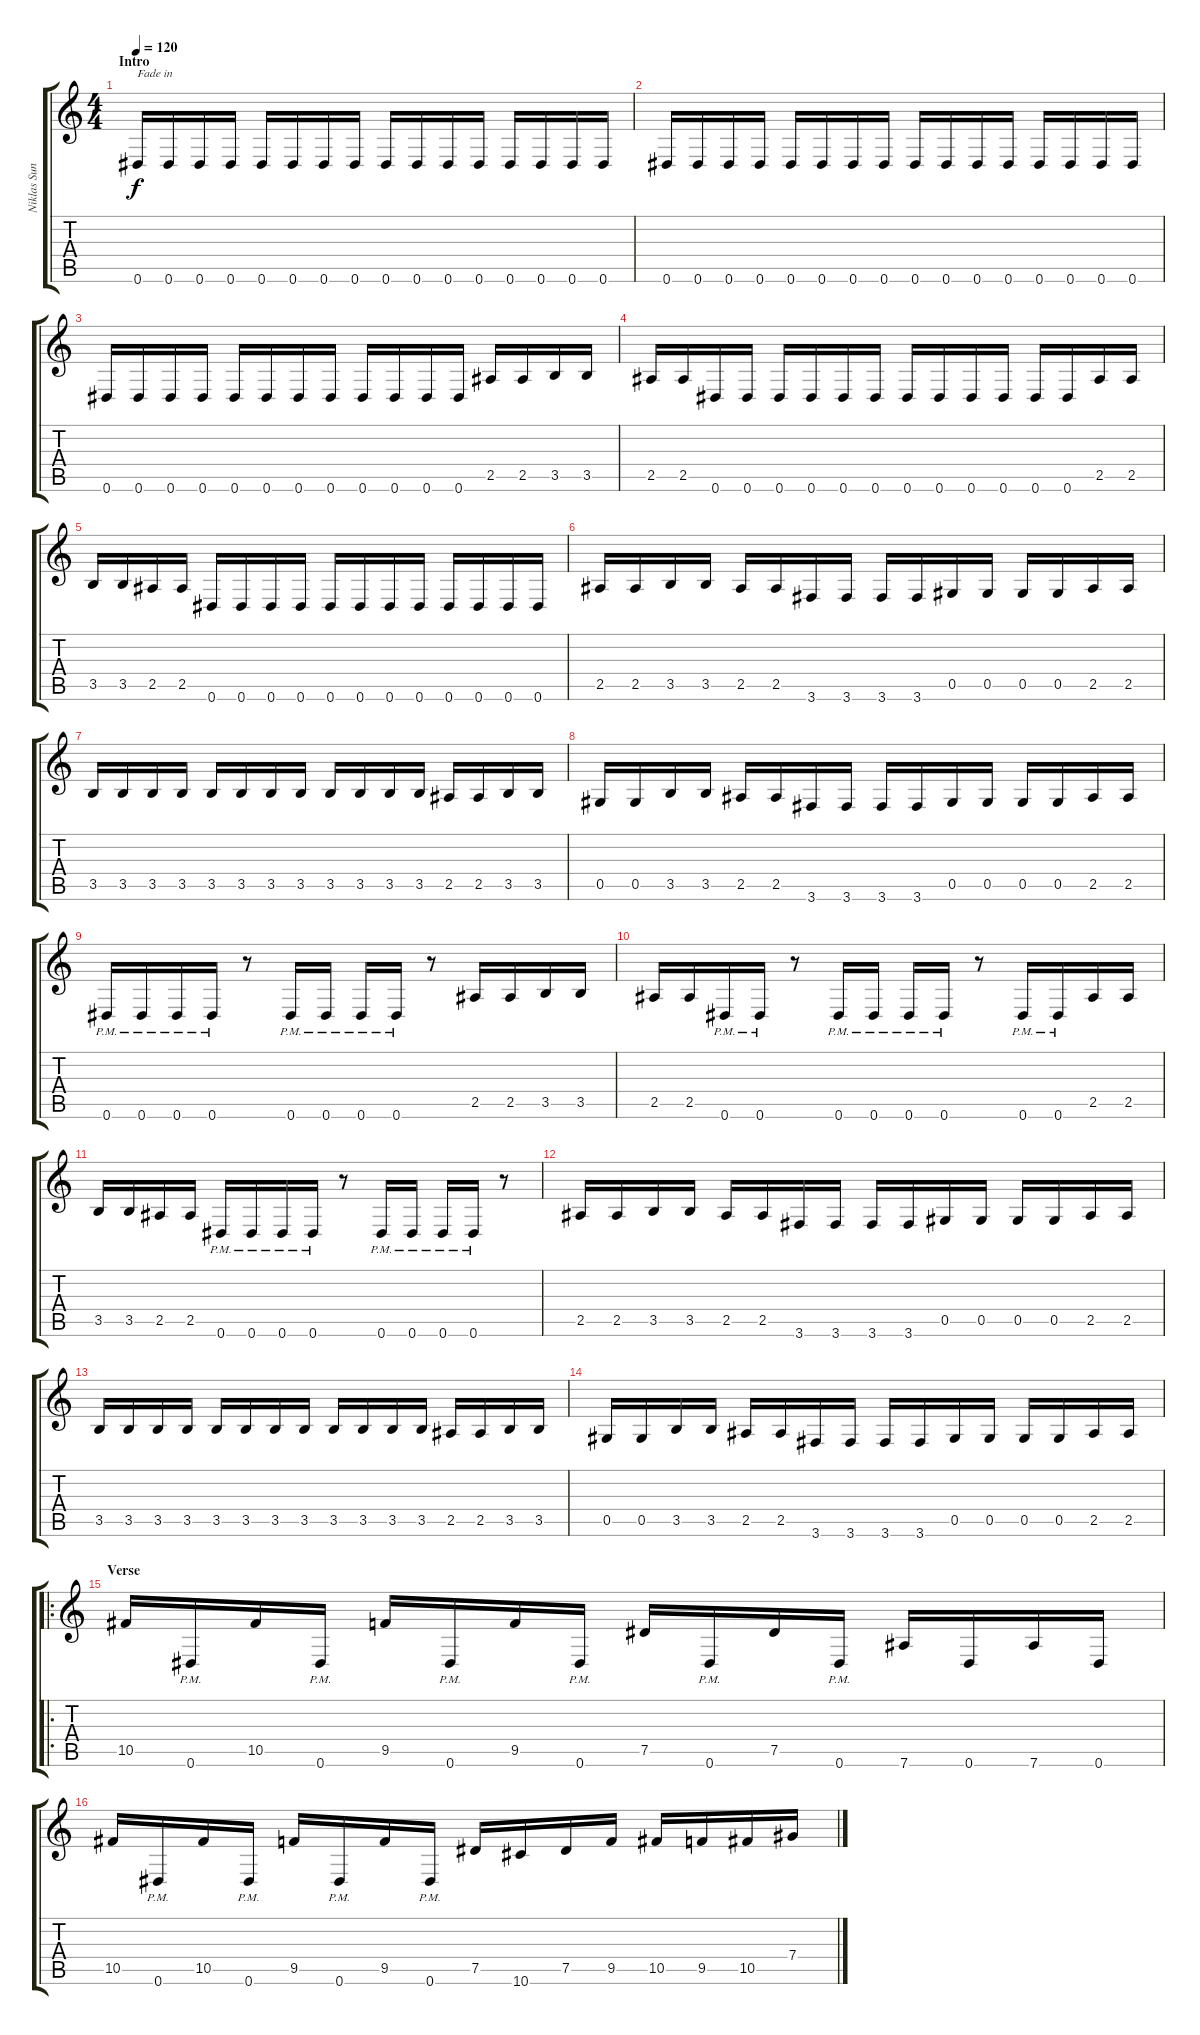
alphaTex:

\track ("Niklas Sundin" "Niklas Sun") {instrument distortionguitar}
\staff {score tabs}
\tuning (Eb4 Bb3 Gb3 Db3 Ab2 Eb2) {hide}
\ts (4 4)
\section ("" "Intro")
\tempo 120
\clef g2
\ks c
0.6.16{txt "Fade in" dy f instrument distortionguitar} 0.6.16 0.6.16 0.6.16 0.6.16 0.6.16 0.6.16 0.6.16 0.6.16 0.6.16 0.6.16 0.6.16 0.6.16 0.6.16 0.6.16 0.6.16 |
0.6.16 0.6.16 0.6.16 0.6.16 0.6.16 0.6.16 0.6.16 0.6.16 0.6.16 0.6.16 0.6.16 0.6.16 0.6.16 0.6.16 0.6.16 0.6.16 |
0.6.16 0.6.16 0.6.16 0.6.16 0.6.16 0.6.16 0.6.16 0.6.16 0.6.16 0.6.16 0.6.16 0.6.16 2.5.16 2.5.16 3.5.16 3.5.16 |
2.5.16 2.5.16 0.6.16 0.6.16 0.6.16 0.6.16 0.6.16 0.6.16 0.6.16 0.6.16 0.6.16 0.6.16 0.6.16 0.6.16 2.5.16 2.5.16 |
3.5.16 3.5.16 2.5.16 2.5.16 0.6.16 0.6.16 0.6.16 0.6.16 0.6.16 0.6.16 0.6.16 0.6.16 0.6.16 0.6.16 0.6.16 0.6.16 |
2.5.16 2.5.16 3.5.16 3.5.16 2.5.16 2.5.16 3.6.16 3.6.16 3.6.16 3.6.16 0.5.16 0.5.16 0.5.16 0.5.16 2.5.16 2.5.16 |
3.5.16 3.5.16 3.5.16 3.5.16 3.5.16 3.5.16 3.5.16 3.5.16 3.5.16 3.5.16 3.5.16 3.5.16 2.5.16 2.5.16 3.5.16 3.5.16 |
0.5.16 0.5.16 3.5.16 3.5.16 2.5.16 2.5.16 3.6.16 3.6.16 3.6.16 3.6.16 0.5.16 0.5.16 0.5.16 0.5.16 2.5.16 2.5.16 |
0.6{pm}.16 0.6{pm}.16 0.6{pm}.16 0.6{pm}.16 r.8 0.6{pm}.16 0.6{pm}.16 0.6{pm}.16 0.6{pm}.16 r.8 2.5.16 2.5.16 3.5.16 3.5.16 |
2.5.16 2.5.16 0.6{pm}.16 0.6{pm}.16 r.8 0.6{pm}.16 0.6{pm}.16 0.6{pm}.16 0.6{pm}.16 r.8 0.6{pm}.16 0.6{pm}.16 2.5.16 2.5.16 |
3.5.16 3.5.16 2.5.16 2.5.16 0.6{pm}.16 0.6{pm}.16 0.6{pm}.16 0.6{pm}.16 r.8 0.6{pm}.16 0.6{pm}.16 0.6{pm}.16 0.6{pm}.16 r.8 |
2.5.16 2.5.16 3.5.16 3.5.16 2.5.16 2.5.16 3.6.16 3.6.16 3.6.16 3.6.16 0.5.16 0.5.16 0.5.16 0.5.16 2.5.16 2.5.16 |
3.5.16 3.5.16 3.5.16 3.5.16 3.5.16 3.5.16 3.5.16 3.5.16 3.5.16 3.5.16 3.5.16 3.5.16 2.5.16 2.5.16 3.5.16 3.5.16 |
0.5.16 0.5.16 3.5.16 3.5.16 2.5.16 2.5.16 3.6.16 3.6.16 3.6.16 3.6.16 0.5.16 0.5.16 0.5.16 0.5.16 2.5.16 2.5.16 |
\ro
\section ("" "Verse")
10.5.16 0.6{pm}.16 10.5.16 0.6{pm}.16 9.5.16 0.6{pm}.16 9.5.16 0.6{pm}.16 7.5.16 0.6{pm}.16 7.5.16 0.6{pm}.16 7.6.16 0.6.16 7.6.16 0.6.16 |
10.5.16 0.6{pm}.16 10.5.16 0.6{pm}.16 9.5.16 0.6{pm}.16 9.5.16 0.6{pm}.16 7.5.16 10.6.16 7.5.16 9.5.16 10.5.16 9.5.16 10.5.16 7.4.16
